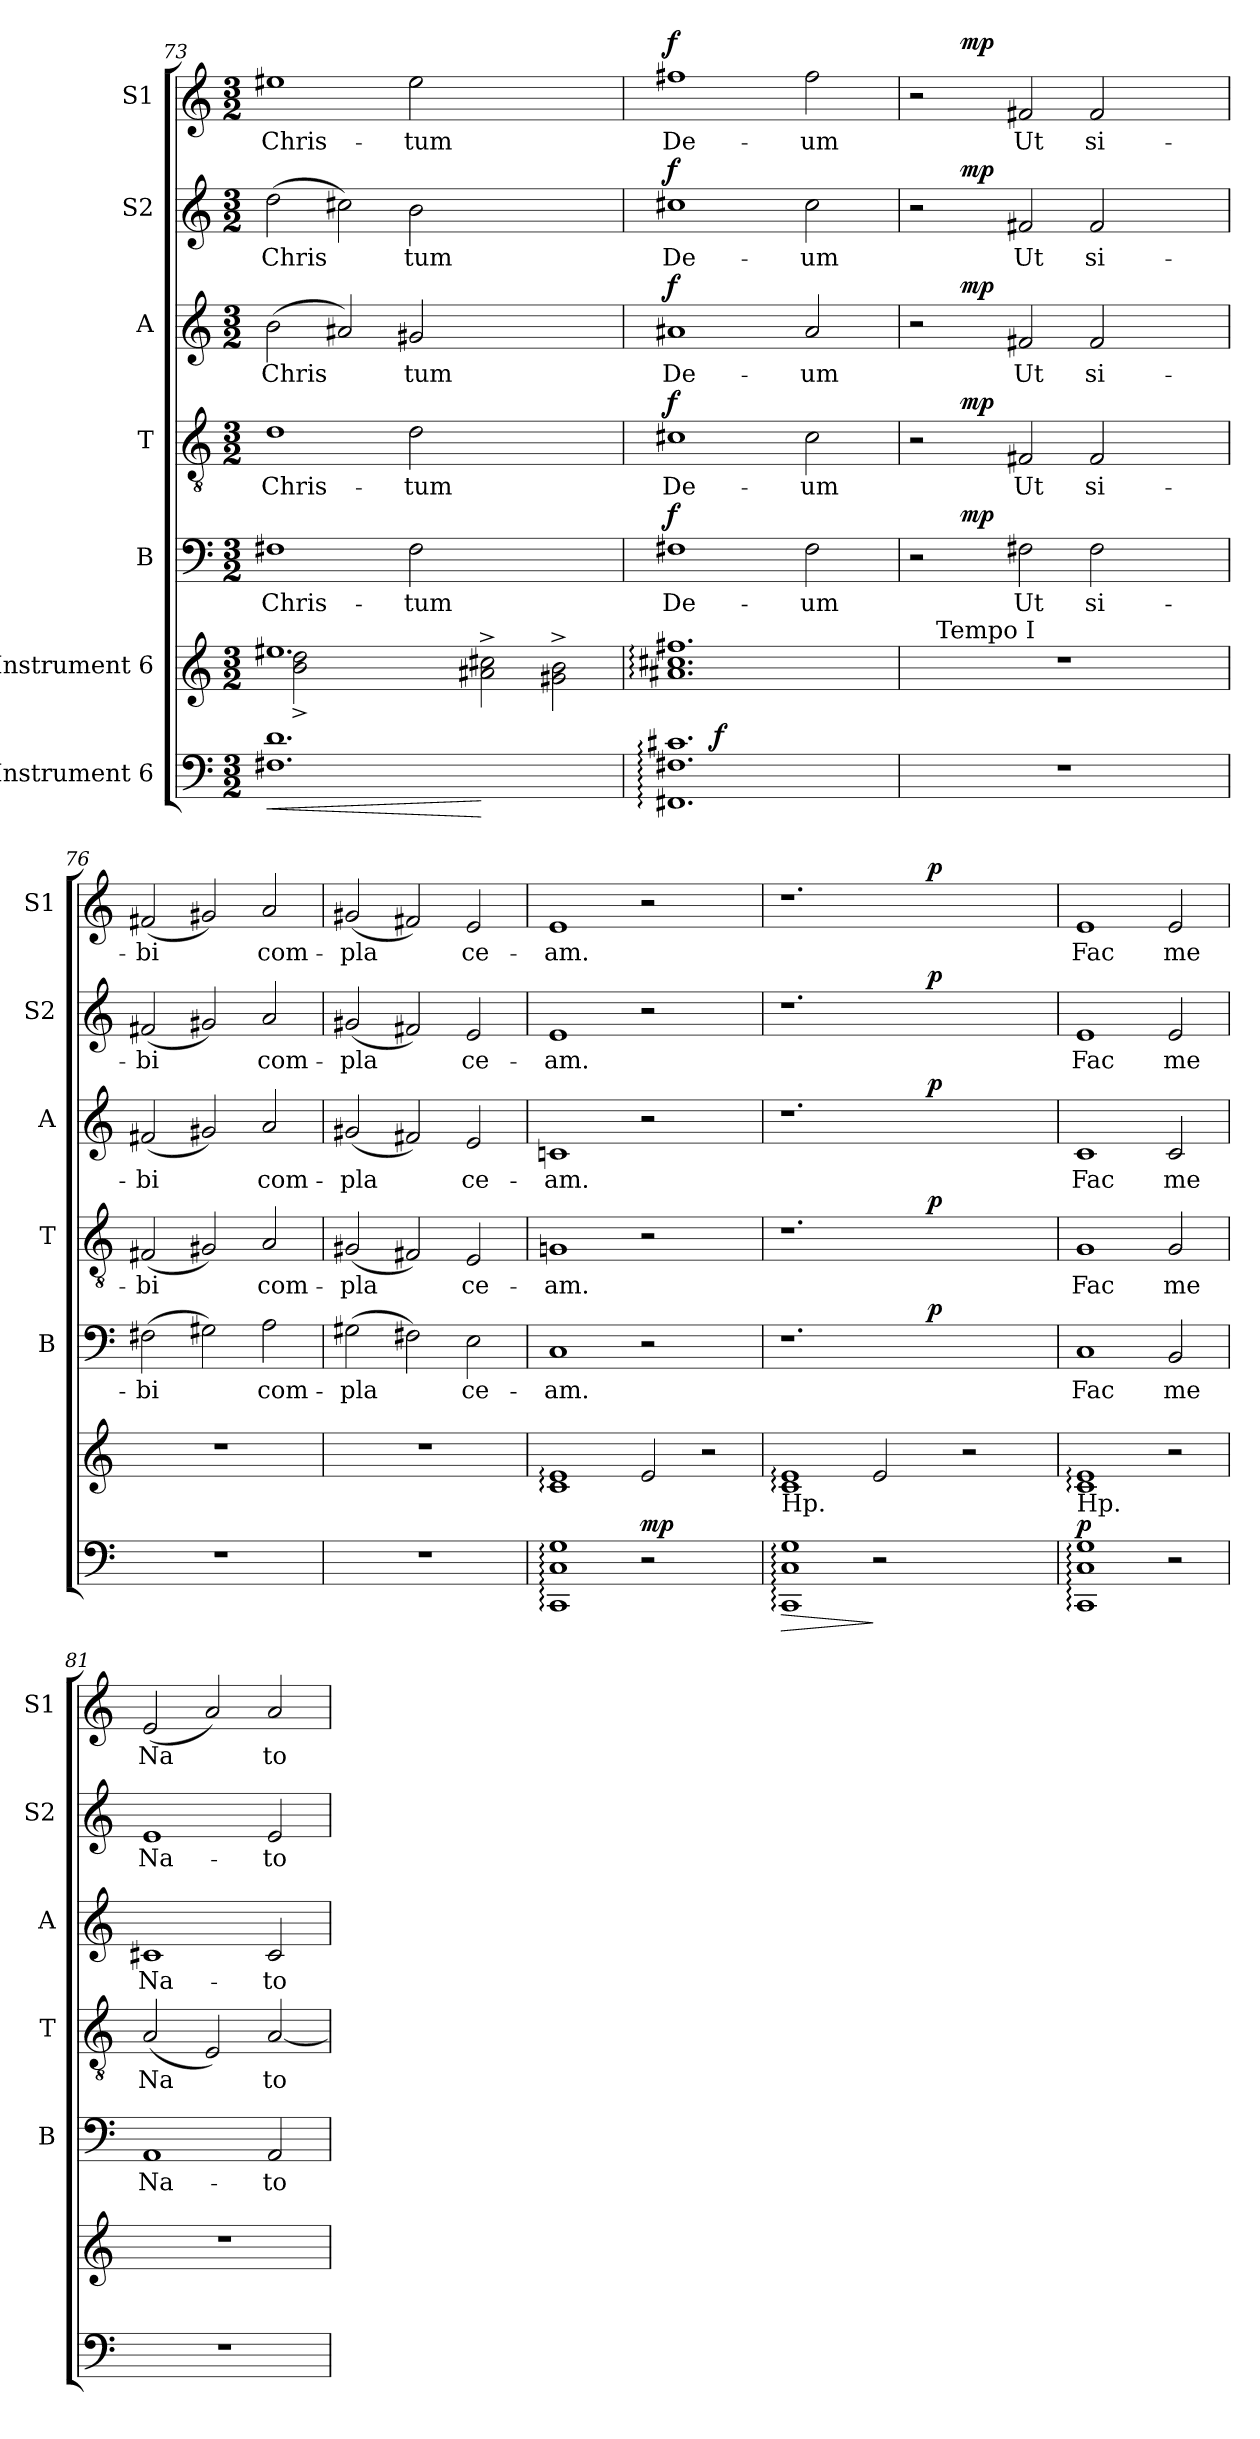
**kern	**text	**dynam	**kern	**kern	**text	**dynam	**kern	**text	**dynam	**kern	**text	**dynam	**kern	**text	**dynam	**kern	**text	**dynam
*part7	*part7	*part7	*part6	*part5	*part5	*part5	*part4	*part4	*part4	*part3	*part3	*part3	*part2	*part2	*part2	*part1	*part1	*part1
*staff7	*staff7	*staff7	*staff6	*staff5	*staff5	*staff5	*staff4	*staff4	*staff4	*staff3	*staff3	*staff3	*staff2	*staff2	*staff2	*staff1	*staff1	*staff1
*I"Instrument 6	*	*	*I"Instrument 6	*I"B	*	*	*I"T	*	*	*I"A	*	*	*I"S2	*	*	*I"S1	*	*
*	*	*	*	*I'B	*	*	*I'T	*	*	*I'A	*	*	*I'S2	*	*	*I'S1	*	*
*clefF4	*	*	*clefG2	*clefF4	*	*	*clefGv2	*	*	*clefG2	*	*	*clefG2	*	*	*clefG2	*	*
*k[]	*	*	*k[]	*k[]	*	*	*k[]	*	*	*k[]	*	*	*k[]	*	*	*k[]	*	*
*C:	*	*	*C:	*C:	*	*	*C:	*	*	*C:	*	*	*C:	*	*	*C:	*	*
*M3/2	*	*	*M3/2	*M3/2	*	*	*M3/2	*	*	*M3/2	*	*	*M3/2	*	*	*M3/2	*	*
=73	=73	=73	=73	=73	=73	=73	=73	=73	=73	=73	=73	=73	=73	=73	=73	=73	=73	=73
!	!LO:LY:b	!LO:HP:b	!	!	!LO:LY:b:cj	!	!	!LO:LY:b:cj	!	!	!LO:LY:b:cj	!	!	!LO:LY:b:cj	!	!	!LO:LY:b:cj	!
*	*	*	*^	*	*	*	*	*	*	*	*	*	*	*	*	*	*	*
1.d 1.F#X	.	<	1.ee#X	2dd\^< 2b\^<	1F#X	Chris-	.	1d	Chris-	.	(>2b\	Chris-	.	(>2dd\	Chris-	.	1ee#X	Chris-	.
!	!	!	!	!	!	!	!	!	!	!	!	!LO:LY:b:cj	!	!	!LO:LY:b:cj	!	!	!	!
.	.	.	.	0ryy	.	.	.	.	.	.	2a#X/)	--	.	2cc#X\)	--	.	.	.	.
!	!	!	!	!	!	!LO:LY:b:cj	!	!	!LO:LY:b:cj	!	!	!LO:LY:b:cj	!	!	!LO:LY:b:cj	!	!	!LO:LY:b:cj	!
.	.	.	.	.	2F#\	-tum	.	2d\	-tum	.	2g#X/	-tum	.	2b\	-tum	.	2ee#\	-tum	.
1ryy	.	[	2cc#X\^< 2a#X\^<	.	1ryy	.	.	1ryy	.	.	1ryy	.	.	1ryy	.	.	1ryy	.	.
.	.	.	2b\^< 2g#X\^<	.	.	.	.	.	.	.	.	.	.	.	.	.	.	.	.
*	*	*	*v	*v	*	*	*	*	*	*	*	*	*	*	*	*	*	*	*
=74	=74	=74	=74	=74	=74	=74	=74	=74	=74	=74	=74	=74	=74	=74	=74	=74	=74	=74
!	!LO:LY:b	!	!	!	!LO:LY:b:cj	!LO:DY:a	!	!LO:LY:b:cj	!LO:DY:a	!	!LO:LY:b:cj	!LO:DY:a	!	!LO:LY:b:cj	!LO:DY:a	!	!LO:LY:b:cj	!LO:DY:a
*^	*	*	*	*	*	*	*	*	*	*	*	*	*	*	*	*	*	*
1.c#X: 1.F#X: 1.FF#X:	4ryy	.	.	1.cc#X: 1.a#X: 1.ff#X:	1F#X	De-	f	1c#X	De-	f	1a#X	De-	f	1cc#X	De-	f	1ff#X	De-	f
!	!	!	!LO:DY:a	!	!	!	!	!	!	!	!	!	!	!	!	!	!	!	!
.	1ryy	.	f	.	.	.	.	.	.	.	.	.	.	.	.	.	.	.	.
!	!	!	!	!	!	!LO:LY:b:cj	!	!	!LO:LY:b:cj	!	!	!LO:LY:b:cj	!	!	!LO:LY:b:cj	!	!	!LO:LY:b:cj	!
.	.	.	.	.	2F#\	-um	.	2c#\	-um	.	2a#/	-um	.	2cc#\	-um	.	2ff#\	-um	.
.	4ryy	.	.	.	.	.	.	.	.	.	.	.	.	.	.	.	.	.	.
*v	*v	*	*	*	*	*	*	*	*	*	*	*	*	*	*	*	*	*	*
!!LO:PB:g=z
=75	=75	=75	=75	=75	=75	=75	=75	=75	=75	=75	=75	=75	=75	=75	=75	=75	=75	=75
*	*	*	*^	*^	*	*	*^	*	*	*^	*	*	*^	*	*	*^	*	*
1.r	.	.	1.r	16.ryy	2r	8ryy	.	.	2r	8ryy	.	.	2r	8ryy	.	.	2r	8ryy	.	.	2r	8ryy	.	.
!	!	!	!	!LO:TX:a:t=Tempo I	!	!	!	!	!	!	!	!	!	!	!	!	!	!	!	!	!	!	!	!
.	.	.	.	1ryy	.	.	.	.	.	.	.	.	.	.	.	.	.	.	.	.	.	.	.	.
.	.	.	.	.	.	32ryy	.	.	.	32ryy	.	.	.	32ryy	.	.	.	32ryy	.	.	.	32ryy	.	.
!	!	!	!	!	!	!	!	!LO:DY:b	!	!	!	!LO:DY:b	!	!	!	!LO:DY:b	!	!	!	!LO:DY:b	!	!	!	!LO:DY:b
.	.	.	.	.	.	1ryy	.	mp	.	1ryy	.	mp	.	1ryy	.	mp	.	1ryy	.	mp	.	1ryy	.	mp
!	!	!	!	!	!	!	!LO:LY:b:cj	!	!	!	!LO:LY:b:cj	!	!	!	!LO:LY:b:cj	!	!	!	!LO:LY:b:cj	!	!	!	!LO:LY:b:cj	!
.	.	.	.	.	2F#X\	.	Ut	.	2F#X/	.	Ut	.	2f#X/	.	Ut	.	2f#X/	.	Ut	.	2f#X/	.	Ut	.
!	!	!	!	!	!	!	!LO:LY:b:cj	!	!	!	!LO:LY:b:cj	!	!	!	!LO:LY:b:cj	!	!	!	!LO:LY:b:cj	!	!	!	!LO:LY:b:cj	!
.	.	.	.	.	2F#\	.	si-	.	2F#/	.	si-	.	2f#/	.	si-	.	2f#/	.	si-	.	2f#/	.	si-	.
.	.	.	.	4ryy	.	.	.	.	.	.	.	.	.	.	.	.	.	.	.	.	.	.	.	.
.	.	.	.	.	.	4ryy	.	.	.	4ryy	.	.	.	4ryy	.	.	.	4ryy	.	.	.	4ryy	.	.
.	.	.	.	8ryy	.	.	.	.	.	.	.	.	.	.	.	.	.	.	.	.	.	.	.	.
.	.	.	.	.	.	16.ryy	.	.	.	16.ryy	.	.	.	16.ryy	.	.	.	16.ryy	.	.	.	16.ryy	.	.
.	.	.	.	32ryy	.	.	.	.	.	.	.	.	.	.	.	.	.	.	.	.	.	.	.	.
=76	=76	=76	=76	=76	=76	=76	=76	=76	=76	=76	=76	=76	=76	=76	=76	=76	=76	=76	=76	=76	=76	=76	=76	=76
!	!	!	!	!	!	!	!LO:LY:b:cj	!	!	!	!LO:LY:b:cj	!	!	!	!LO:LY:b:cj	!	!	!	!LO:LY:b:cj	!	!	!	!LO:LY:b:cj	!
*	*	*	*v	*v	*	*	*	*	*v	*v	*	*	*v	*v	*	*	*v	*v	*	*	*v	*v	*	*
*	*	*	*	*v	*v	*	*	*	*	*	*	*	*	*	*	*	*	*	*
1.r	.	.	1.r	(>2F#X\	-bi	.	(<2F#X/	-bi	.	(<2f#X/	-bi	.	(<2f#X/	-bi	.	(<2f#X/	-bi	.
!	!	!	!	!	!LO:LY:b:cj	!	!	!LO:LY:b:cj	!	!	!LO:LY:b:cj	!	!	!LO:LY:b:cj	!	!	!LO:LY:b:cj	!
.	.	.	.	2G#X\)	.	.	2G#X/)	.	.	2g#X/)	.	.	2g#X/)	.	.	2g#X/)	.	.
!	!	!	!	!	!LO:LY:b:cj	!	!	!LO:LY:b:cj	!	!	!LO:LY:b:cj	!	!	!LO:LY:b:cj	!	!	!LO:LY:b:cj	!
.	.	.	.	2A\	com-	.	2A/	com-	.	2a/	com-	.	2a/	com-	.	2a/	com-	.
=77	=77	=77	=77	=77	=77	=77	=77	=77	=77	=77	=77	=77	=77	=77	=77	=77	=77	=77
!	!	!	!	!	!LO:LY:b:cj	!	!	!LO:LY:b:cj	!	!	!LO:LY:b:cj	!	!	!LO:LY:b:cj	!	!	!LO:LY:b:cj	!
1.r	.	.	1.r	(>2G#X\	-pla-	.	(<2G#X/	-pla-	.	(<2g#X/	-pla-	.	(<2g#X/	-pla-	.	(<2g#X/	-pla-	.
!	!	!	!	!	!LO:LY:b:cj	!	!	!LO:LY:b:cj	!	!	!LO:LY:b:cj	!	!	!LO:LY:b:cj	!	!	!LO:LY:b:cj	!
.	.	.	.	2F#X\)	--	.	2F#X/)	--	.	2f#X/)	--	.	2f#X/)	--	.	2f#X/)	--	.
!	!	!	!	!	!LO:LY:b:cj	!	!	!LO:LY:b:cj	!	!	!LO:LY:b:cj	!	!	!LO:LY:b:cj	!	!	!LO:LY:b:cj	!
.	.	.	.	2E\	-ce-	.	2E/	-ce-	.	2e/	-ce-	.	2e/	-ce-	.	2e/	-ce-	.
=78	=78	=78	=78	=78	=78	=78	=78	=78	=78	=78	=78	=78	=78	=78	=78	=78	=78	=78
!	!LO:LY:b	!	!	!	!LO:LY:b:cj	!	!	!LO:LY:b:cj	!	!	!LO:LY:b:cj	!	!	!LO:LY:b:cj	!	!	!LO:LY:b:cj	!
1C: 1CC: 1G:	.	.	1c: 1e:	1C	-am.	.	1Gn	-am.	.	1cn	-am.	.	1e	-am.	.	1e	-am.	.
!	!	!LO:DY:a	!	!	!	!	!	!	!	!	!	!	!	!	!	!	!	!
2r	.	mp	2e/	2r	.	.	2r	.	.	2r	.	.	2r	.	.	2r	.	.
2ryy	.	.	2r	2ryy	.	.	2ryy	.	.	2ryy	.	.	2ryy	.	.	2ryy	.	.
!!LO:PB:g=z
=79	=79	=79	=79	=79	=79	=79	=79	=79	=79	=79	=79	=79	=79	=79	=79	=79	=79	=79
!	!	!	!LO:TX:b:t=Hp.	!	!	!	!	!	!	!	!	!	!	!	!	!	!	!
!	!LO:LY:b	!LO:HP:b	!	!	!	!	!	!	!	!	!	!	!	!	!	!	!	!
*	*	*	*	*^	*	*	*^	*	*	*^	*	*	*^	*	*	*^	*	*
1C: 1CC: 1G:	.	>	1c: 1e:	1.r	1ryy	.	.	1.r	1ryy	.	.	1.r	1ryy	.	.	1.r	1ryy	.	.	1.r	1ryy	.	.
2r	.	]	2e/	.	4ryy	.	.	.	4ryy	.	.	.	4ryy	.	.	.	4ryy	.	.	.	4ryy	.	.
.	.	.	.	.	32.ryy	.	.	.	32.ryy	.	.	.	32.ryy	.	.	.	32.ryy	.	.	.	32.ryy	.	.
!	!	!	!	!	!	!	!LO:DY:b	!	!	!	!LO:DY:b	!	!	!	!LO:DY:b	!	!	!	!LO:DY:b	!	!	!	!LO:DY:b
.	.	.	.	.	2ryy	.	p	.	2ryy	.	p	.	2ryy	.	p	.	2ryy	.	p	.	2ryy	.	p
2ryy	.	.	2r	2ryy	.	.	.	2ryy	.	.	.	2ryy	.	.	.	2ryy	.	.	.	2ryy	.	.	.
.	.	.	.	.	8ryy	.	.	.	8ryy	.	.	.	8ryy	.	.	.	8ryy	.	.	.	8ryy	.	.
.	.	.	.	.	16ryy	.	.	.	16ryy	.	.	.	16ryy	.	.	.	16ryy	.	.	.	16ryy	.	.
.	.	.	.	.	64ryy	.	.	.	64ryy	.	.	.	64ryy	.	.	.	64ryy	.	.	.	64ryy	.	.
=80	=80	=80	=80	=80	=80	=80	=80	=80	=80	=80	=80	=80	=80	=80	=80	=80	=80	=80	=80	=80	=80	=80	=80
!	!	!	!LO:TX:b:t=Hp.	!	!	!	!	!	!	!	!	!	!	!	!	!	!	!	!	!	!	!	!
!	!LO:LY:b	!LO:DY:a	!	!	!	!LO:LY:b:cj	!	!	!	!LO:LY:b:cj	!	!	!	!LO:LY:b:cj	!	!	!	!LO:LY:b:cj	!	!	!	!LO:LY:b:cj	!
*	*	*	*	*v	*v	*	*	*	*	*	*	*v	*v	*	*	*v	*v	*	*	*v	*v	*	*
*	*	*	*	*	*	*	*v	*v	*	*	*	*	*	*	*	*	*	*	*
1G: 1CC: 1C:	.	p	1c: 1e:	1C	Fac	.	1G	Fac	.	1c	Fac	.	1e	Fac	.	1e	Fac	.
!	!	!	!	!	!LO:LY:b:cj	!	!	!LO:LY:b:cj	!	!	!LO:LY:b:cj	!	!	!LO:LY:b:cj	!	!	!LO:LY:b:cj	!
2r	.	.	2r	2BB/	me	.	2G/	me	.	2c/	me	.	2e/	me	.	2e/	me	.
=81	=81	=81	=81	=81	=81	=81	=81	=81	=81	=81	=81	=81	=81	=81	=81	=81	=81	=81
!	!	!	!	!	!LO:LY:b:cj	!	!	!LO:LY:b:cj	!	!	!LO:LY:b:cj	!	!	!LO:LY:b:cj	!	!	!LO:LY:b:cj	!
1.r	.	.	1.r	1AA	Na-	.	(<2A/	Na-	.	1c#X	Na-	.	1e	Na-	.	(<2e/	Na-	.
!	!	!	!	!	!	!	!	!LO:LY:b:cj	!	!	!	!	!	!	!	!	!LO:LY:b:cj	!
.	.	.	.	.	.	.	2E/)	--	.	.	.	.	.	.	.	2a/)	--	.
!	!	!	!	!	!LO:LY:b:cj	!	!	!LO:LY:b:cj	!	!	!LO:LY:b:cj	!	!	!LO:LY:b:cj	!	!	!LO:LY:b:cj	!
.	.	.	.	2AA/	-to	.	[<2A/	-to	.	2c#/	-to	.	2e/	-to	.	2a/	-to	.
=	=	=	=	=	=	=	=	=	=	=	=	=	=	=	=	=	=	=
*-	*-	*-	*-	*-	*-	*-	*-	*-	*-	*-	*-	*-	*-	*-	*-	*-	*-	*-
